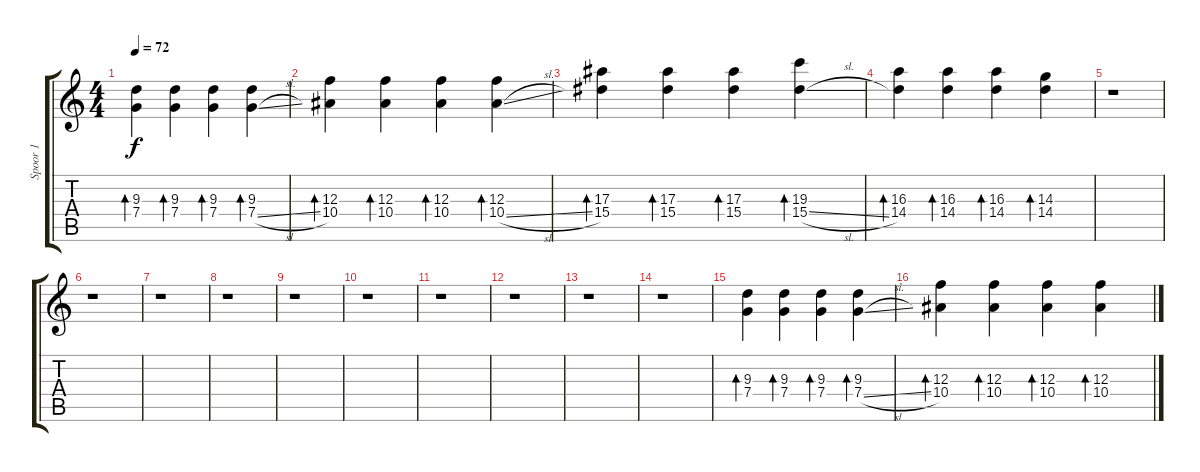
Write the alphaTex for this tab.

\track ("Spoor 1" "Spoor 1") {instrument acousticguitarsteel}
\staff {score tabs}
\tuning (D4 A3 F3 C3 G2 D2) {hide}
\ts (4 4)
\tempo 72
\clef g2
\ks c
(9.3 7.4).4{bd 240 dy f} (9.3 7.4).4{bd 240} (9.3 7.4).4{bd 240} (9.3 7.4{sl}).4{bd 240} |
(12.3 10.4).4{bd 240} (12.3 10.4).4{bd 240} (12.3 10.4).4{bd 240} (12.3 10.4{sl}).4{bd 240} |
(17.3 15.4).4{bd 240} (17.3 15.4).4{bd 240} (17.3 15.4).4{bd 240} (19.3 15.4{sl}).4{bd 240} |
(16.3 14.4).4{bd 240} (16.3 14.4).4{bd 240} (16.3 14.4).4{bd 240} (14.3 14.4).4{bd 240} |
r.1 |
r.1 |
r.1 |
r.1 |
r.1 |
r.1 |
r.1 |
r.1 |
r.1 |
r.1 |
(9.3 7.4).4{bd 240} (9.3 7.4).4{bd 240} (9.3 7.4).4{bd 240} (9.3 7.4{sl}).4{bd 240} |
(12.3 10.4).4{bd 240} (12.3 10.4).4{bd 240} (12.3 10.4).4{bd 240} (12.3 10.4{sl}).4{bd 240}
